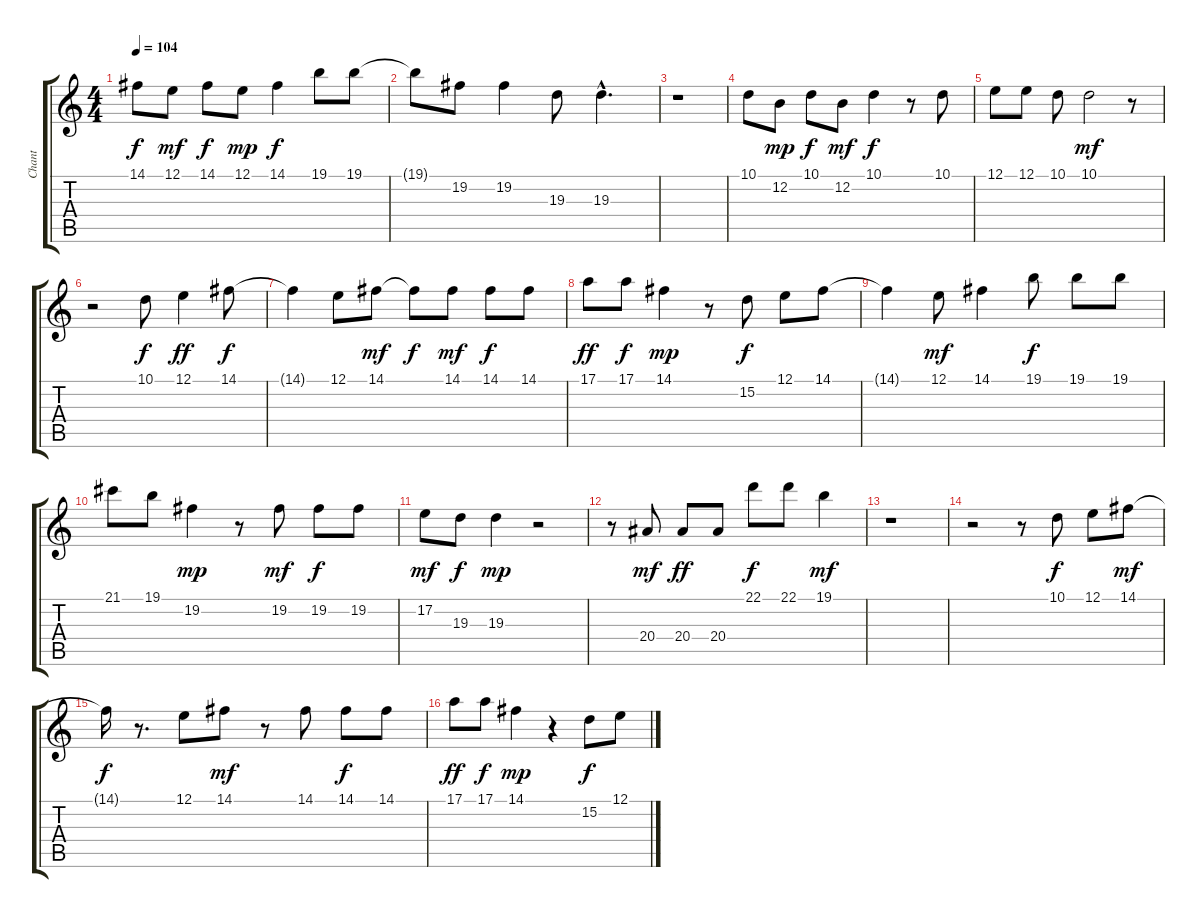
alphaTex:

\track ("Chant" "Chant") {instrument harmonica}
\staff {score tabs}
\tuning (E4 B3 G3 D3 A2 E2) {hide}
\ts (4 4)
\tempo 104
\clef g2
\ks c
14.1{t}.8{dy f} 12.1.8{dy mf} 14.1.8{dy f} 12.1.8{dy mp} 14.1.4{dy f} 19.1.8 19.1.8 |
19.1{t}.8 19.2.8 19.2.4 19.3.8 19.3{hac}.4{d} |
r.1 |
10.1.8 12.2.8{dy mp} 10.1.8{dy f} 12.2.8{dy mf} 10.1.4{dy f} r.8 10.1.8 |
12.1.8 12.1.8 10.1.8 10.1.2{dy mf} r.8 |
r.2 10.1.8{dy f} 12.1.4{dy ff} 14.1.8{dy f} |
14.1{t}.4 12.1.8 14.1.8{dy mf} 14.1{t}.8{dy f} 14.1.8{dy mf} 14.1.8{dy f} 14.1.8 |
17.1.8{dy ff} 17.1.8{dy f} 14.1.4{dy mp} r.8 15.2.8{dy f} 12.1.8 14.1.8 |
14.1{t}.4 12.1.8{dy mf} 14.1.4 19.1.8{dy f} 19.1.8 19.1.8 |
21.1.8 19.1.8 19.2.4{dy mp} r.8 19.2.8{dy mf} 19.2.8{dy f} 19.2.8 |
17.2.8{dy mf} 19.3.8{dy f} 19.3.4{dy mp} r.2 |
r.8 20.4.8{dy mf} 20.4.8{dy ff} 20.4.8 22.1.8{dy f} 22.1.8 19.1.4{dy mf} |
r.1 |
r.2 r.8 10.1.8{dy f} 12.1.8 14.1.8{dy mf} |
14.1{t}.16{dy f} r.8{d} 12.1.8 14.1.8{dy mf} r.8 14.1.8 14.1.8{dy f} 14.1.8 |
17.1.8{dy ff} 17.1.8{dy f} 14.1.4{dy mp} r.4 15.2.8{dy f} 12.1.8
